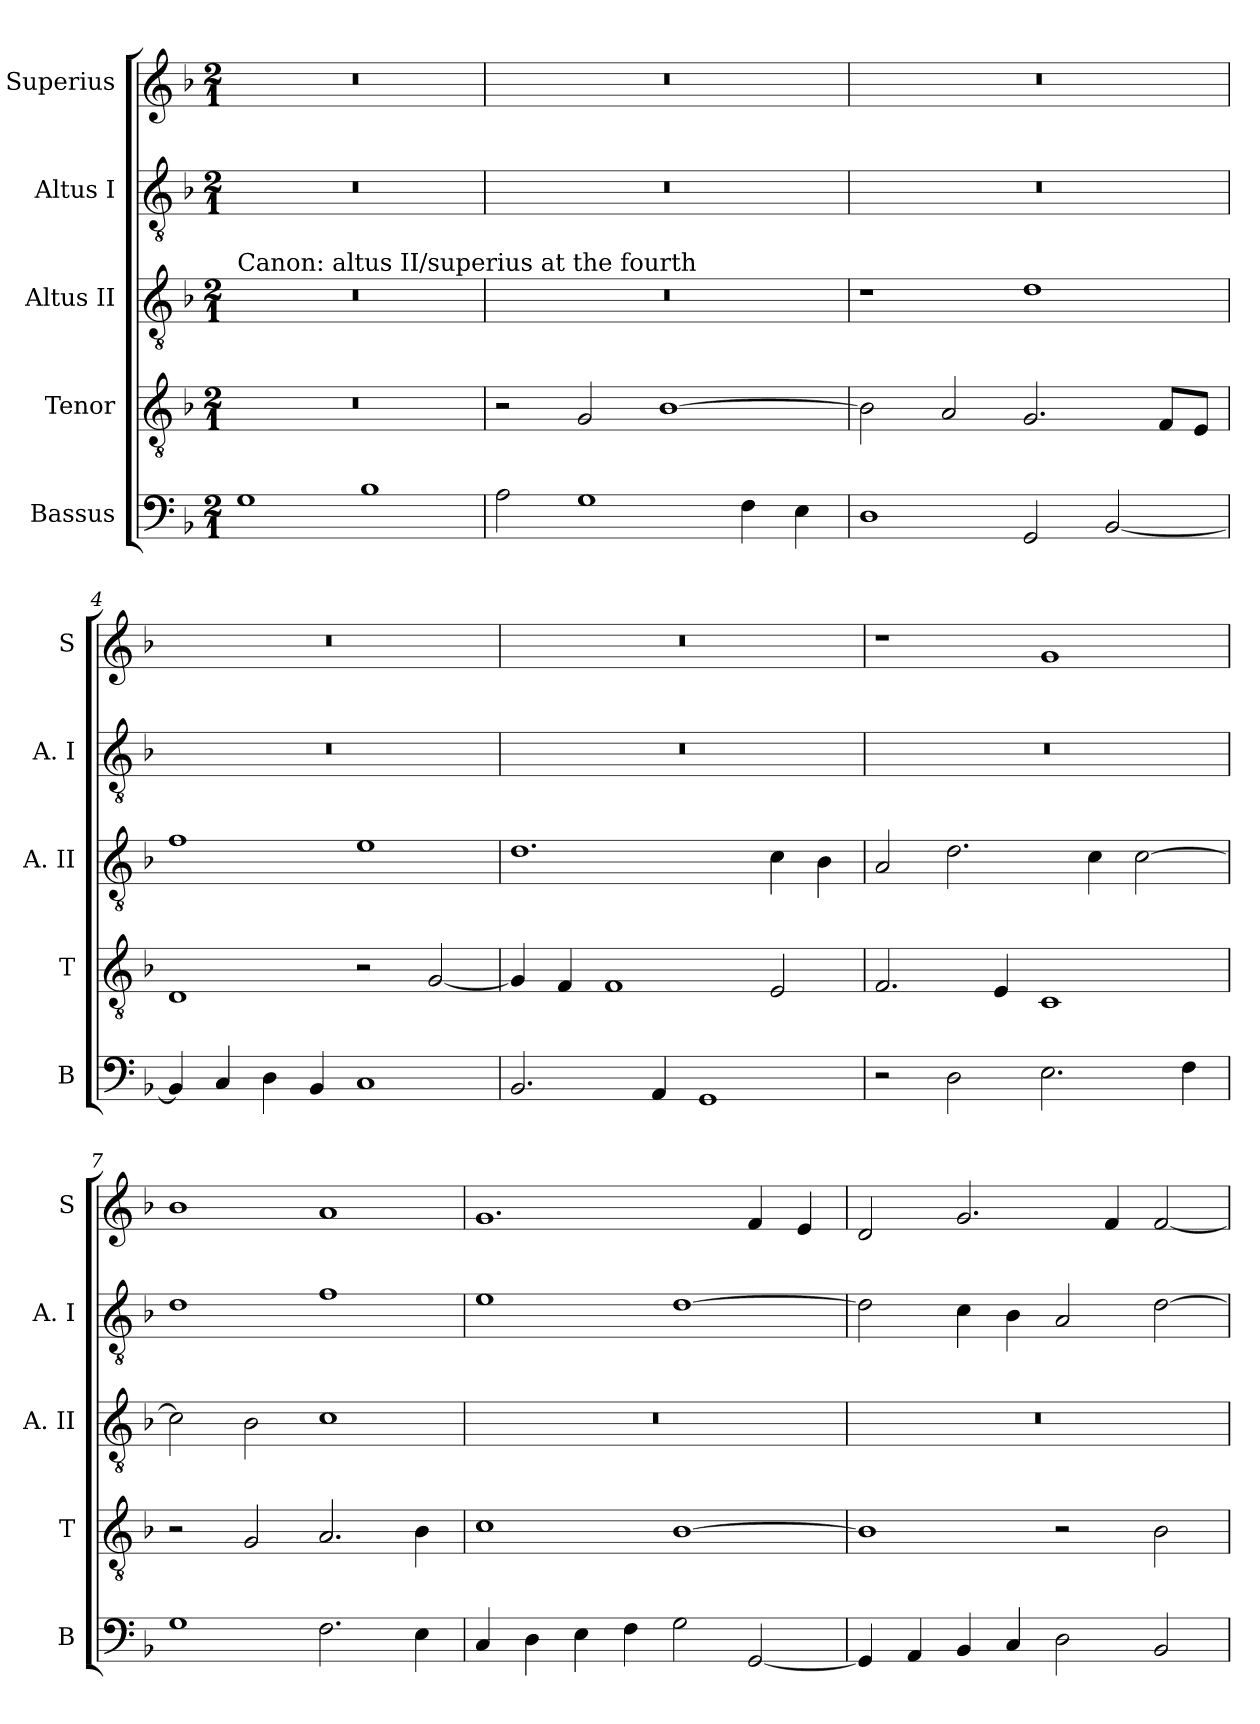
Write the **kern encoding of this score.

**kern	**kern	**kern	**kern	**kern
*part5	*part4	*part3	*part2	*part1
*staff5	*staff4	*staff3	*staff2	*staff1
*I"Bassus	*I"Tenor	*I"Altus II	*I"Altus I	*I"Superius
*I'B	*I'T	*I'A. II	*I'A. I	*I'S
*clefF4	*clefGv2	*clefGv2	*clefGv2	*clefG2
*k[b-]	*k[b-]	*k[b-]	*k[b-]	*k[b-]
*F:	*F:	*F:	*F:	*F:
*M2/1	*M2/1	*M2/1	*M2/1	*M2/1
=1	=1	=1	=1	=1
!	!	!LO:TX:a:t=Canon&colon; altus II/superius at the fourth	!	!
1G	0r	0r	0r	0r
1B-	.	.	.	.
=2	=2	=2	=2	=2
2A	2r	0r	0r	0r
1G	2G	.	.	.
.	[1B-	.	.	.
4F	.	.	.	.
4E	.	.	.	.
=3	=3	=3	=3	=3
1D	2B-]	1r	0r	0r
.	2A	.	.	.
2GG	2.G	1d	.	.
[2BB-	.	.	.	.
.	8FL	.	.	.
.	8EJ	.	.	.
=4	=4	=4	=4	=4
4BB-]	1D	1f	0r	0r
4C	.	.	.	.
4D	.	.	.	.
4BB-	.	.	.	.
1C	2r	1e	.	.
.	[2G	.	.	.
=5	=5	=5	=5	=5
2.BB-	4G]	1.d	0r	0r
.	4F	.	.	.
.	1F	.	.	.
4AA	.	.	.	.
1GG	.	.	.	.
.	2E	4c	.	.
.	.	4B-	.	.
=6	=6	=6	=6	=6
2r	2.F	2A	0r	1r
2D	.	2.d	.	.
.	4E	.	.	.
2.E	1C	.	.	1g
.	.	4c	.	.
.	.	[2c	.	.
4F	.	.	.	.
=7	=7	=7	=7	=7
1G	2r	2c]	1d	1b-
.	2G	2B-	.	.
2.F	2.A	1c	1f	1a
4E	4B-	.	.	.
=8	=8	=8	=8	=8
4C	1c	0r	1e	1.g
4D	.	.	.	.
4E	.	.	.	.
4F	.	.	.	.
2G	[1B-	.	[1d	.
[2GG	.	.	.	4f
.	.	.	.	4e
=9	=9	=9	=9	=9
4GG]	1B-]	0r	2d]	2d
4AA	.	.	.	.
4BB-	.	.	4c	2.g
4C	.	.	4B-	.
2D	2r	.	2A	.
.	.	.	.	4f
2BB-	2B-	.	[2d	[2f
=	=	=	=	=
*-	*-	*-	*-	*-
